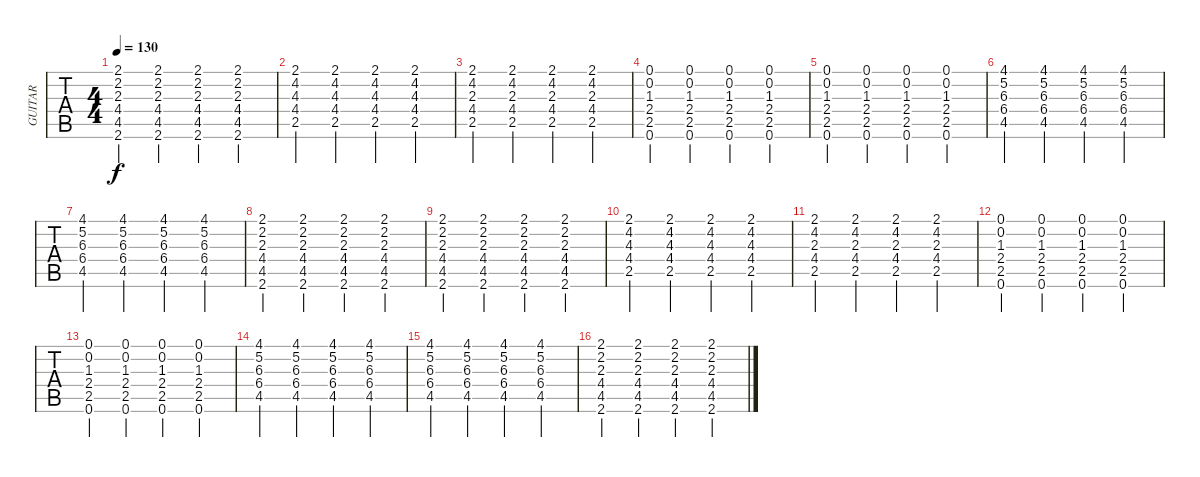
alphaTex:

\track ("GUITAR" "GUITAR") {instrument acousticguitarsteel}
\staff {tabs}
\tuning (E4 B3 G3 D3 A2 E2) {hide}
\ts (4 4)
\tempo 130
\clef g2
\ks e
(2.1 2.2 2.3 4.4 4.5 2.6).4{dy f} (2.1 2.2 2.3 4.4 4.5 2.6).4 (2.1 2.2 2.3 4.4 4.5 2.6).4 (2.1 2.2 2.3 4.4 4.5 2.6).4 |
(2.1 4.2 4.3 4.4 2.5).4 (2.1 4.2 4.3 4.4 2.5).4 (2.1 4.2 4.3 4.4 2.5).4 (2.1 4.2 4.3 4.4 2.5).4 |
(2.1 4.2 2.3 4.4 2.5).4 (2.1 4.2 2.3 4.4 2.5).4 (2.1 4.2 2.3 4.4 2.5).4 (2.1 4.2 2.3 4.4 2.5).4 |
(0.1 0.2 1.3 2.4 2.5 0.6).4 (0.1 0.2 1.3 2.4 2.5 0.6).4 (0.1 0.2 1.3 2.4 2.5 0.6).4 (0.1 0.2 1.3 2.4 2.5 0.6).4 |
(0.1 0.2 1.3 2.4 2.5 0.6).4 (0.1 0.2 1.3 2.4 2.5 0.6).4 (0.1 0.2 1.3 2.4 2.5 0.6).4 (0.1 0.2 1.3 2.4 2.5 0.6).4 |
(4.1 5.2 6.3 6.4 4.5).4 (4.1 5.2 6.3 6.4 4.5).4 (4.1 5.2 6.3 6.4 4.5).4 (4.1 5.2 6.3 6.4 4.5).4 |
(4.1 5.2 6.3 6.4 4.5).4 (4.1 5.2 6.3 6.4 4.5).4 (4.1 5.2 6.3 6.4 4.5).4 (4.1 5.2 6.3 6.4 4.5).4 |
(2.1 2.2 2.3 4.4 4.5 2.6).4 (2.1 2.2 2.3 4.4 4.5 2.6).4 (2.1 2.2 2.3 4.4 4.5 2.6).4 (2.1 2.2 2.3 4.4 4.5 2.6).4 |
(2.1 2.2 2.3 4.4 4.5 2.6).4 (2.1 2.2 2.3 4.4 4.5 2.6).4 (2.1 2.2 2.3 4.4 4.5 2.6).4 (2.1 2.2 2.3 4.4 4.5 2.6).4 |
(2.1 4.2 4.3 4.4 2.5).4 (2.1 4.2 4.3 4.4 2.5).4 (2.1 4.2 4.3 4.4 2.5).4 (2.1 4.2 4.3 4.4 2.5).4 |
(2.1 4.2 2.3 4.4 2.5).4 (2.1 4.2 2.3 4.4 2.5).4 (2.1 4.2 2.3 4.4 2.5).4 (2.1 4.2 2.3 4.4 2.5).4 |
(0.1 0.2 1.3 2.4 2.5 0.6).4 (0.1 0.2 1.3 2.4 2.5 0.6).4 (0.1 0.2 1.3 2.4 2.5 0.6).4 (0.1 0.2 1.3 2.4 2.5 0.6).4 |
(0.1 0.2 1.3 2.4 2.5 0.6).4 (0.1 0.2 1.3 2.4 2.5 0.6).4 (0.1 0.2 1.3 2.4 2.5 0.6).4 (0.1 0.2 1.3 2.4 2.5 0.6).4 |
(4.1 5.2 6.3 6.4 4.5).4 (4.1 5.2 6.3 6.4 4.5).4 (4.1 5.2 6.3 6.4 4.5).4 (4.1 5.2 6.3 6.4 4.5).4 |
(4.1 5.2 6.3 6.4 4.5).4 (4.1 5.2 6.3 6.4 4.5).4 (4.1 5.2 6.3 6.4 4.5).4 (4.1 5.2 6.3 6.4 4.5).4 |
(2.1 2.2 2.3 4.4 4.5 2.6).4 (2.1 2.2 2.3 4.4 4.5 2.6).4 (2.1 2.2 2.3 4.4 4.5 2.6).4 (2.1 2.2 2.3 4.4 4.5 2.6).4
